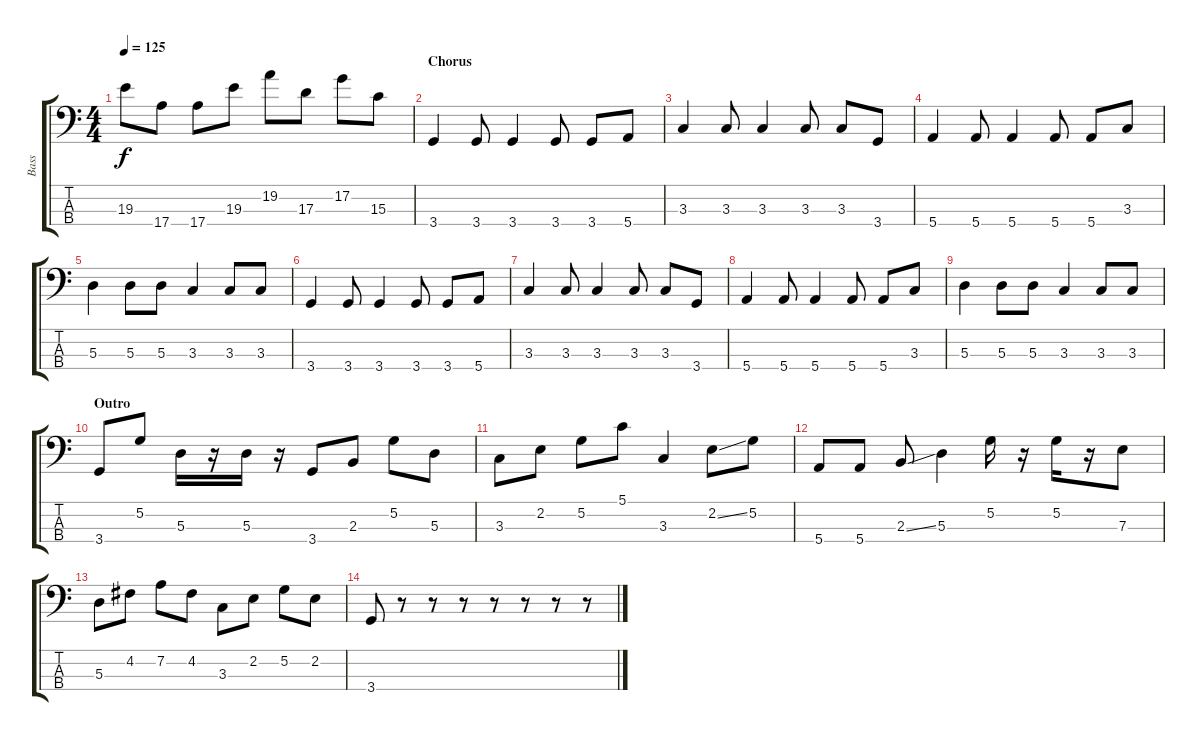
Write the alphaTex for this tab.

\track ("Bass" "Bass") {instrument electricbasspick}
\staff {score tabs}
\tuning (G2 D2 A1 E1) {hide}
\ts (4 4)
\tempo 125
\clef f4
\ks c
19.3.8{dy f} 17.4.8 17.4.8 19.3.8 19.2.8 17.3.8 17.2.8 15.3.8 |
\section ("" "Chorus")
3.4.4 3.4.8 3.4.4 3.4.8 3.4.8 5.4.8 |
3.3.4 3.3.8 3.3.4 3.3.8 3.3.8 3.4.8 |
5.4.4 5.4.8 5.4.4 5.4.8 5.4.8 3.3.8 |
5.3.4 5.3.8 5.3.8 3.3.4 3.3.8 3.3.8 |
3.4.4 3.4.8 3.4.4 3.4.8 3.4.8 5.4.8 |
3.3.4 3.3.8 3.3.4 3.3.8 3.3.8 3.4.8 |
5.4.4 5.4.8 5.4.4 5.4.8 5.4.8 3.3.8 |
5.3.4 5.3.8 5.3.8 3.3.4 3.3.8 3.3.8 |
\section ("" "Outro")
3.4.8 5.2.8 5.3.16 r.16 5.3.16 r.16 3.4.8 2.3.8 5.2.8 5.3.8 |
3.3.8 2.2.8 5.2.8 5.1.8 3.3.4 2.2{ss}.8 5.2.8 |
5.4.8 5.4.8 2.3{ss}.8 5.3.4 5.2.16 r.16 5.2.16 r.16 7.3.8 |
5.3.8 4.2.8 7.2.8 4.2.8 3.3.8 2.2.8 5.2.8 2.2.8 |
3.4.8 r.8 r.8 r.8 r.8 r.8 r.8 r.8
